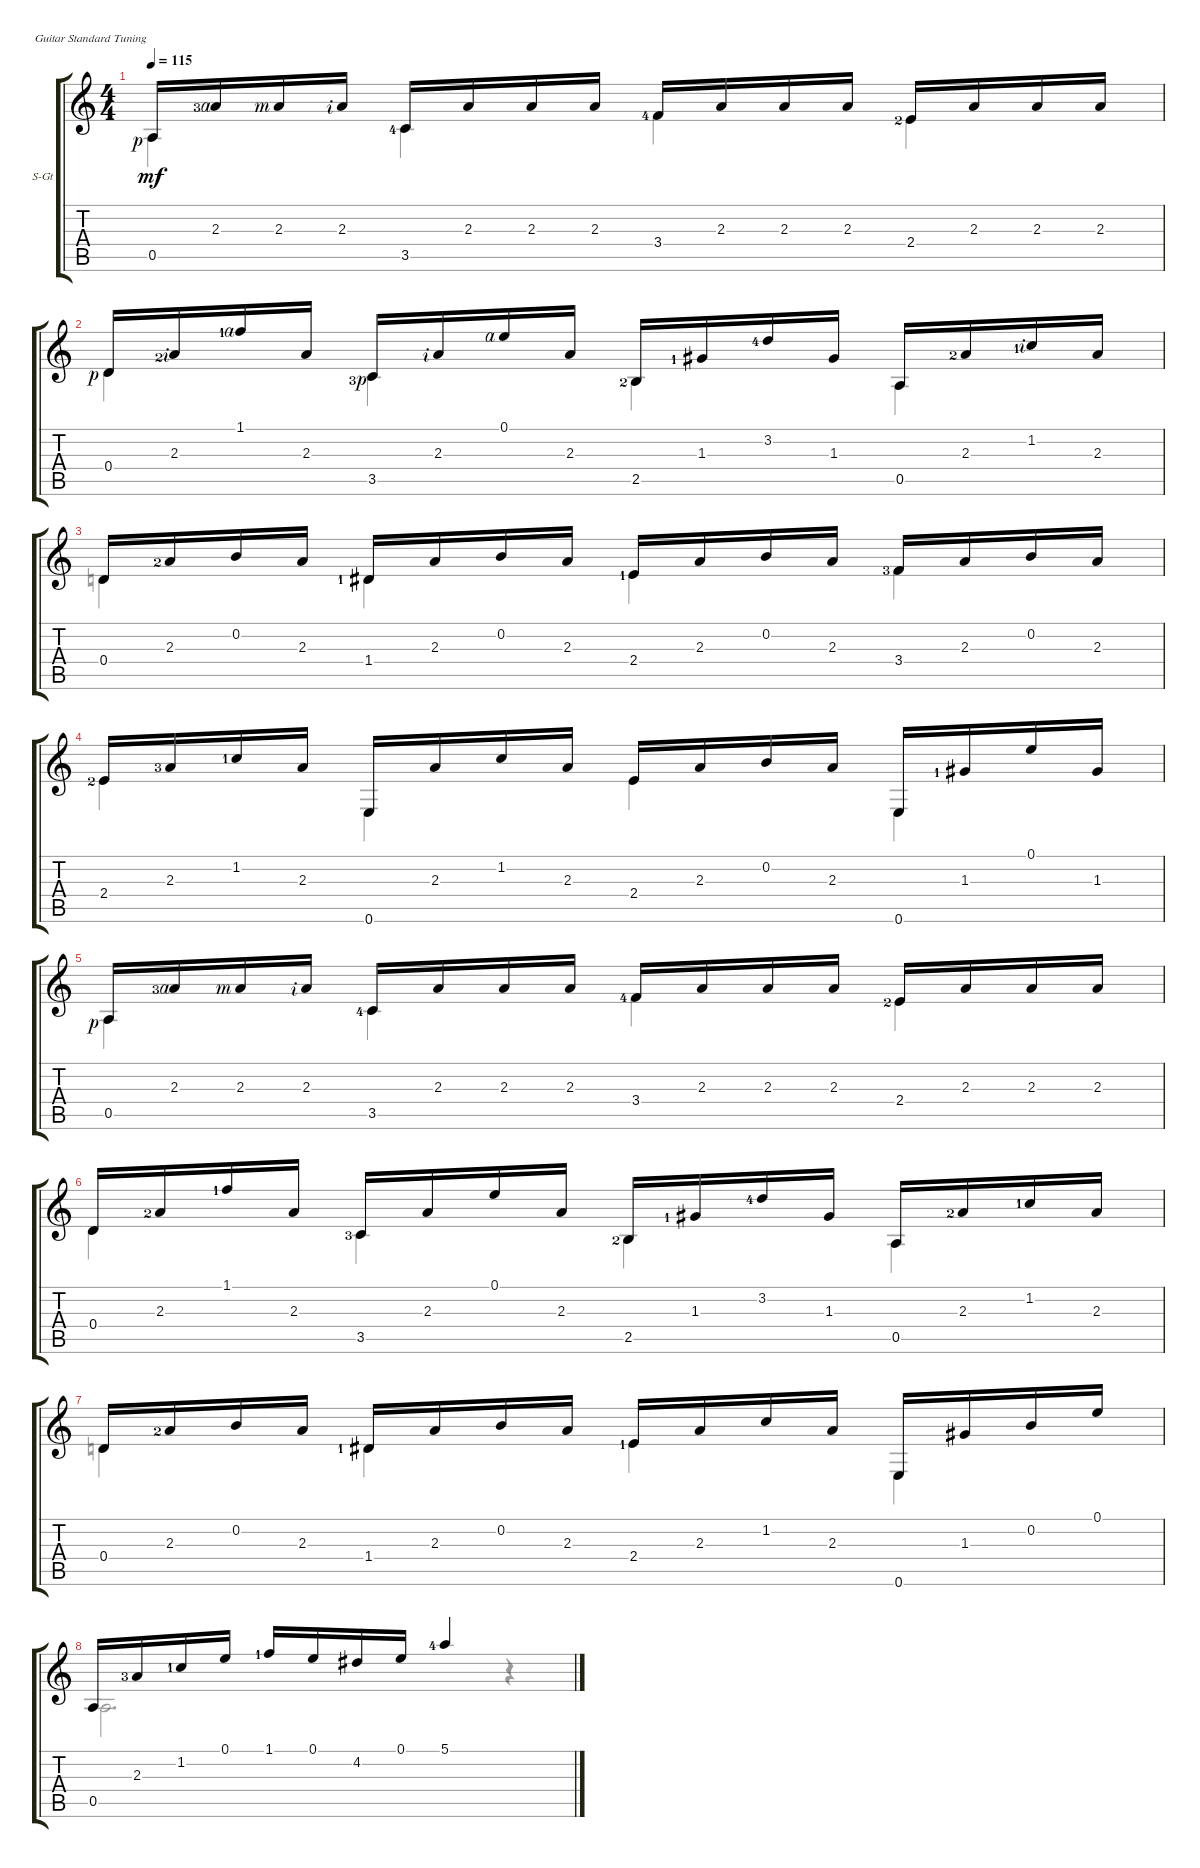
\defaultSystemsLayout 4
\bracketExtendMode groupsimilarinstruments
\firstSystemTrackNameOrientation horizontal
\otherSystemsTrackNameOrientation horizontal
\track ("Steel Guitar" "S-Gt") {instrument acousticguitarsteel}
\staff {score tabs}
\tuning (E4 B3 G3 D3 A2 E2)
\voice
\ts (4 4)
\tempo 115
\clef g2
\ks c
0.5{rf 1}.16{dy mf instrument acousticguitarsteel} 2.3{lf 4 rf 4}.16 2.3{rf 3}.16 2.3{rf 2}.16 3.5{lf 5}.16 2.3.16 2.3.16 2.3.16 3.4{lf 5}.16 2.3.16 2.3.16 2.3.16 2.4{lf 3}.16 2.3.16 2.3.16 2.3.16 |
0.4{rf 1}.16 2.3{lf 3 rf 2}.16 1.1{lf 2 rf 4}.16 2.3.16 3.5{lf 4 rf 1}.16 2.3{rf 2}.16 0.1{rf 4}.16 2.3.16 2.5{lf 3}.16 1.3{lf 2}.16 3.2{lf 5}.16 1.3.16 0.5.16 2.3{lf 3}.16 1.2{lf 2 rf 2}.16 2.3.16 |
0.4.16 2.3{lf 3}.16 0.2.16 2.3.16 1.4{lf 2}.16 2.3.16 0.2.16 2.3.16 2.4{lf 2}.16 2.3.16 0.2.16 2.3.16 3.4{lf 4}.16 2.3.16 0.2.16 2.3.16 |
2.4{lf 3}.16 2.3{lf 4}.16 1.2{lf 2}.16 2.3.16 0.6.16 2.3.16 1.2.16 2.3.16 2.4.16 2.3.16 0.2.16 2.3.16 0.6.16 1.3{lf 2}.16 0.1.16 1.3.16 |
0.5{rf 1}.16 2.3{lf 4 rf 4}.16 2.3{rf 3}.16 2.3{rf 2}.16 3.5{lf 5}.16 2.3.16 2.3.16 2.3.16 3.4{lf 5}.16 2.3.16 2.3.16 2.3.16 2.4{lf 3}.16 2.3.16 2.3.16 2.3.16 |
0.4.16 2.3{lf 3}.16 1.1{lf 2}.16 2.3.16 3.5{lf 4}.16 2.3.16 0.1.16 2.3.16 2.5{lf 3}.16 1.3{lf 2}.16 3.2{lf 5}.16 1.3.16 0.5.16 2.3{lf 3}.16 1.2{lf 2}.16 2.3.16 |
0.4.16 2.3{lf 3}.16 0.2.16 2.3.16 1.4{lf 2}.16 2.3.16 0.2.16 2.3.16 2.4{lf 2}.16 2.3.16 1.2.16 2.3.16 0.6.16 1.3.16 0.2.16 0.1.16 |
0.5.16 2.3{lf 4}.16 1.2{lf 2}.16 0.1.16 1.1{lf 2}.16 0.1.16 4.2.16 0.1.16 5.1{lf 5}.4
\voice
\clef g2
\ottava regular
\simile none
\ks c
0.5.4{dy mf} 3.5.4 3.4.4 2.4.4 |
0.4.4 3.5.4 2.5.4 0.5.4 |
0.4.4 1.4.4 2.4.4 3.4.4 |
2.4.4 0.6.4 2.4.4 0.6.4 |
0.5.4 3.5.4 3.4.4 2.4.4 |
0.4.4 3.5.4 2.5.4 0.5.4 |
0.4.4 1.4.4 2.4.4 0.6.4 |
0.5.2{d} r.4
